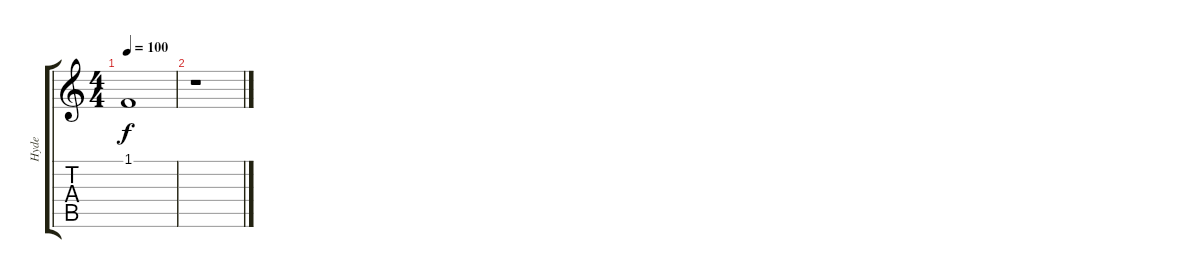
\track ("Hyde" "Hyde") {instrument clarinet}
\staff {score tabs}
\tuning (E4 B3 G3 D3 A2 E2) {hide}
\ts (4 4)
\tempo 100
\clef g2
\ks c
1.1{t}.1{dy f} |
r.1
